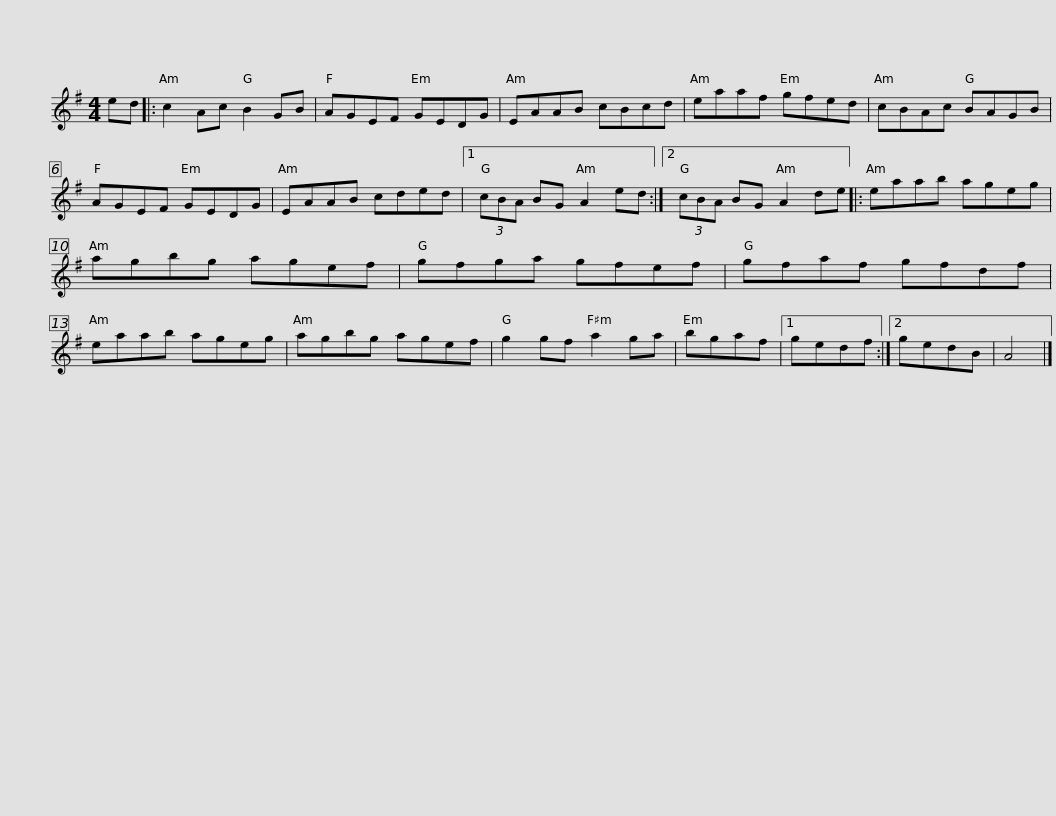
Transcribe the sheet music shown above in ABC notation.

X:1
L:1/8
M:4/4
I:linebreak $
K:G
V:1 treble
V:1
 ed |: c2 Ac B2 GB | AGEF GEDG | EAAB cBcd | eaaf gfed | %5
 cBAc BAGB |$ AGEF GEDG | EAAB cded |1 (3cBA BG A2 ed :|2 (3cBA BG A2 de |: %10
 eaab ageg |$ agbg agef | gfga gfef | gfaf gfdf | eaab ageg | %15
 agbg agef |$ g2 gf a2 ga | bgaf |1 gedf :|2 gedB | %20
 A4 |] %21
